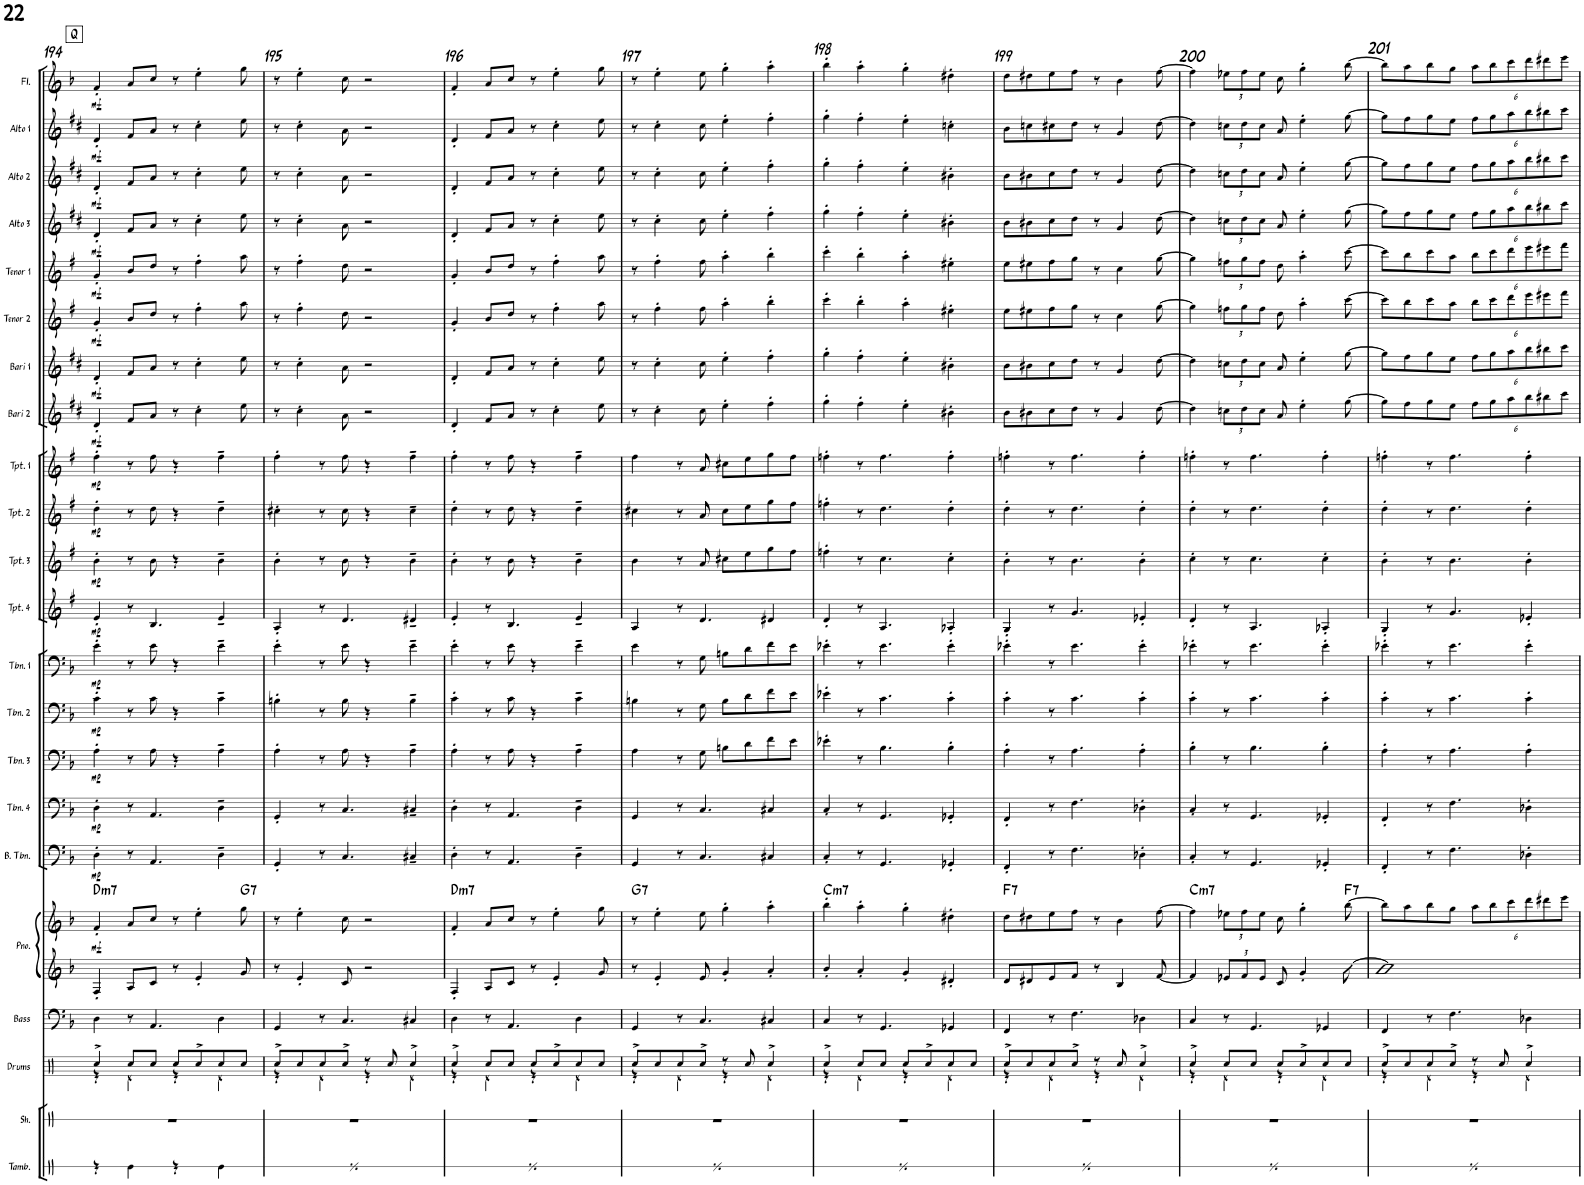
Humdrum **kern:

**kern	**kern	**kern	**kern	**kern	**kern	**dynam	**harte	**kern	**dynam	**kern	**dynam	**kern	**dynam	**kern	**dynam	**kern	**dynam	**kern	**dynam	**kern	**dynam	**kern	**dynam	**kern	**dynam	**kern	**dynam	**kern	**dynam	**kern	**dynam	**kern	**dynam	**kern	**dynam	**kern	**dynam	**kern	**dynam	**kern	**dynam
*part22	*part21	*part20	*part19	*part18	*part18	*part18	*part18	*part17	*part17	*part16	*part16	*part15	*part15	*part14	*part14	*part13	*part13	*part12	*part12	*part11	*part11	*part10	*part10	*part9	*part9	*part8	*part8	*part7	*part7	*part6	*part6	*part5	*part5	*part4	*part4	*part3	*part3	*part2	*part2	*part1	*part1
*staff23	*staff22	*staff21	*staff20	*staff19	*staff18	*staff18/19	*	*staff17	*staff17	*staff16	*staff16	*staff15	*staff15	*staff14	*staff14	*staff13	*staff13	*staff12	*staff12	*staff11	*staff11	*staff10	*staff10	*staff9	*staff9	*staff8	*staff8	*staff7	*staff7	*staff6	*staff6	*staff5	*staff5	*staff4	*staff4	*staff3	*staff3	*staff2	*staff2	*staff1	*staff1
*I"Tambourine	*I"Shaker	*I"Drums	*I"Bass	*I"Piano	*	*	*	*I"Bass Trombone	*	*I"Trombone 4	*	*I"Trombone 3	*	*I"Trombone 2	*	*I"Trombone 1	*	*I"Trumpet 4	*	*I"Trumpet 3	*	*I"Trumpet 2	*	*I"Trumpet 1	*	*I"Bari Sax 2	*	*I"Bari Sax 1	*	*I"Tenor Sax 2	*	*I"Tenor Sax 1	*	*I"Alto Sax 3	*	*I"Alto Sax 2	*	*I"Alto Sax 1	*	*I"Flute	*
*I'Tamb.	*I'Sh.	*I'Drums	*I'Bass	*I'Pno.	*	*	*	*I'B. Tbn.	*	*I'Tbn. 4	*	*I'Tbn. 3	*	*I'Tbn. 2	*	*I'Tbn. 1	*	*I'Tpt. 4	*	*I'Tpt. 3	*	*I'Tpt. 2	*	*I'Tpt. 1	*	*I'Bari 2	*	*I'Bari 1	*	*I'Tenor 2	*	*I'Tenor 1	*	*I'Alto 3	*	*I'Alto 2	*	*I'Alto 1	*	*I'Fl.	*
!!LO:PB:g=z
*clefX	*clefX	*clefX	*clefF4	*clefG2	*clefG2	*	*	*clefF4	*	*clefF4	*	*clefF4	*	*clefF4	*	*clefF4	*	*clefG2	*	*clefG2	*	*clefG2	*	*clefG2	*	*clefG2	*	*clefG2	*	*clefG2	*	*clefG2	*	*clefG2	*	*clefG2	*	*clefG2	*	*clefG2	*
*	*	*	*Trd7c12	*	*	*	*	*	*	*	*	*	*	*	*	*	*	*Trd1c2	*	*Trd1c2	*	*Trd1c2	*	*Trd1c2	*	*Trd12c21	*	*Trd12c21	*	*Trd8c14	*	*Trd8c14	*	*Trd5c9	*	*Trd5c9	*	*Trd5c9	*	*	*
*k[]	*k[]	*k[]	*k[b-]	*k[b-]	*k[b-]	*	*	*k[b-]	*	*k[b-]	*	*k[b-]	*	*k[b-]	*	*k[b-]	*	*k[f#]	*	*k[f#]	*	*k[f#]	*	*k[f#]	*	*k[f#c#]	*	*k[f#c#]	*	*k[f#]	*	*k[f#]	*	*k[f#c#]	*	*k[f#c#]	*	*k[f#c#]	*	*k[b-]	*
*M4/4	*M4/4	*M4/4	*M4/4	*M4/4	*M4/4	*	*	*M4/4	*	*M4/4	*	*M4/4	*	*M4/4	*	*M4/4	*	*M4/4	*	*M4/4	*	*M4/4	*	*M4/4	*	*M4/4	*	*M4/4	*	*M4/4	*	*M4/4	*	*M4/4	*	*M4/4	*	*M4/4	*	*M4/4	*
!!LO:REH:place=s1:a:B:rj:fs=14:t=Q
=194	=194	=194	=194	=194	=194	=194	=194	=194	=194	=194	=194	=194	=194	=194	=194	=194	=194	=194	=194	=194	=194	=194	=194	=194	=194	=194	=194	=194	=194	=194	=194	=194	=194	=194	=194	=194	=194	=194	=194	=194	=194
*	*	*^	*	*	*	*	*	*	*	*	*	*	*	*	*	*	*	*	*	*	*	*	*	*	*	*	*	*	*	*	*	*	*	*	*	*	*	*	*	*	*
!	!	!	!	!	!	!	!LO:DY:b	!LO:H:kt=m7	!	!LO:DY:b	!	!LO:DY:b	!	!LO:DY:b	!	!LO:DY:b	!	!LO:DY:b	!	!LO:DY:b	!	!LO:DY:b	!	!LO:DY:b	!	!LO:DY:b	!	!LO:DY:b	!	!LO:DY:b	!	!LO:DY:b	!	!LO:DY:b	!	!LO:DY:b	!	!LO:DY:b	!	!LO:DY:b	!	!LO:DY:b
4r	1r	4Rcc^/	4r	4D\	4F'/	4f'/	mf	D:min7	4D'\	mp	4D'\	mp	4A'\	mp	4c'\	mp	4e'\	mp	4e'/	mp	4b'\	mp	4dd'\	mp	4ff#'\	mp	4d'/	mf	4d'/	mf	4g'/	mf	4g'/	mf	4d'/	mf	4d'/	mf	4d'/	mf	4f'/	mf
4Re\	.	8Rcc/L	4Rd\	8r	8A/L	8a/L	.	.	8r	.	8r	.	8r	.	8r	.	8r	.	8r	.	8r	.	8r	.	8r	.	8f#/L	.	8f#/L	.	8b/L	.	8b/L	.	8f#/L	.	8f#/L	.	8f#/L	.	8a/L	.
.	.	8Rcc/J	.	4.AA/	8c/J	8cc/J	.	.	4.AA/	.	4.AA/	.	8A\	.	8c\	.	8e\	.	4.B/	.	8b\	.	8dd\	.	8ff#\	.	8a/J	.	8a/J	.	8dd/J	.	8dd/J	.	8a/J	.	8a/J	.	8a/J	.	8cc/J	.
4r	.	8Rcc/L	4r	.	8r	8r	.	.	.	.	.	.	4r	.	4r	.	4r	.	.	.	4r	.	4r	.	4r	.	8r	.	8r	.	8r	.	8r	.	8r	.	8r	.	8r	.	8r	.
.	.	8Rcc^/	.	.	4e'/	4ee'\	.	.	.	.	.	.	.	.	.	.	.	.	.	.	.	.	.	.	.	.	4cc#'\	.	4cc#'\	.	4ff#'\	.	4ff#'\	.	4cc#'\	.	4cc#'\	.	4cc#'\	.	4ee'\	.
4Re\	.	8Rcc/	4Rd\	4D\	.	.	.	.	4D~\	.	4D~\	.	4A~\	.	4c~\	.	4e~\	.	4e~/	.	4b~\	.	4dd~\	.	4ff#~\	.	.	.	.	.	.	.	.	.	.	.	.	.	.	.	.	.
!	!	!	!	!	!	!	!	!LO:H:kt=7	!	!	!	!	!	!	!	!	!	!	!	!	!	!	!	!	!	!	!	!	!	!	!	!	!	!	!	!	!	!	!	!	!	!
.	.	8Rcc/J	.	.	8g/	8gg\	.	G:7	.	.	.	.	.	.	.	.	.	.	.	.	.	.	.	.	.	.	8ee\	.	8ee\	.	8aa\	.	8aa\	.	8ee\	.	8ee\	.	8ee\	.	8gg\	.
=195	=195	=195	=195	=195	=195	=195	=195	=195	=195	=195	=195	=195	=195	=195	=195	=195	=195	=195	=195	=195	=195	=195	=195	=195	=195	=195	=195	=195	=195	=195	=195	=195	=195	=195	=195	=195	=195	=195	=195	=195	=195	=195
4r	1r	8Rcc^/L	4r	4GG/	8r	8r	.	.	4GG'/	.	4GG'/	.	4A'\	.	4Bn'\	.	4e'\	.	4A'/	.	4b'\	.	4cc#X'\	.	4ff#'\	.	8r	.	8r	.	8r	.	8r	.	8r	.	8r	.	8r	.	8r	.
.	.	8Rcc/	.	.	4e'/	4ee'\	.	.	.	.	.	.	.	.	.	.	.	.	.	.	.	.	.	.	.	.	4cc#'\	.	4cc#'\	.	4ff#'\	.	4ff#'\	.	4cc#'\	.	4cc#'\	.	4cc#'\	.	4ee'\	.
4Re\	.	8Rcc/	4Rd\	8r	.	.	.	.	8r	.	8r	.	8r	.	8r	.	8r	.	8r	.	8r	.	8r	.	8r	.	.	.	.	.	.	.	.	.	.	.	.	.	.	.	.	.
.	.	8Rcc^/J	.	4.C/	8c/	8cc\	.	.	4.C/	.	4.C/	.	8A\	.	8B\	.	8e\	.	4.d/	.	8b\	.	8cc#\	.	8ff#\	.	8a\	.	8a\	.	8dd\	.	8dd\	.	8a\	.	8a\	.	8a\	.	8cc\	.
4r	.	8r	4r	.	2r	2r	.	.	.	.	.	.	4r	.	4r	.	4r	.	.	.	4r	.	4r	.	4r	.	2r	.	2r	.	2r	.	2r	.	2r	.	2r	.	2r	.	2r	.
.	.	8Rcc/	.	.	.	.	.	.	.	.	.	.	.	.	.	.	.	.	.	.	.	.	.	.	.	.	.	.	.	.	.	.	.	.	.	.	.	.	.	.	.	.
4Re\	.	4Rcc^/	4Rd\	4C#X/	.	.	.	.	4C#X~/	.	4C#X~/	.	4A~\	.	4B~\	.	4e~\	.	4d#X~/	.	4b~\	.	4cc#~\	.	4ff#~\	.	.	.	.	.	.	.	.	.	.	.	.	.	.	.	.	.
=196	=196	=196	=196	=196	=196	=196	=196	=196	=196	=196	=196	=196	=196	=196	=196	=196	=196	=196	=196	=196	=196	=196	=196	=196	=196	=196	=196	=196	=196	=196	=196	=196	=196	=196	=196	=196	=196	=196	=196	=196	=196	=196
!	!	!	!	!	!	!	!	!LO:H:kt=m7	!	!	!	!	!	!	!	!	!	!	!	!	!	!	!	!	!	!	!	!	!	!	!	!	!	!	!	!	!	!	!	!	!	!
4r	1r	4Rcc^/	4r	4D\	4F'/	4f'/	.	D:min7	4D'\	.	4D'\	.	4A'\	.	4c'\	.	4e'\	.	4e'/	.	4b'\	.	4dd'\	.	4ff#'\	.	4d'/	.	4d'/	.	4g'/	.	4g'/	.	4d'/	.	4d'/	.	4d'/	.	4f'/	.
4Re\	.	8Rcc/L	4Rd\	8r	8A/L	8a/L	.	.	8r	.	8r	.	8r	.	8r	.	8r	.	8r	.	8r	.	8r	.	8r	.	8f#/L	.	8f#/L	.	8b/L	.	8b/L	.	8f#/L	.	8f#/L	.	8f#/L	.	8a/L	.
.	.	8Rcc/J	.	4.AA/	8c/J	8cc/J	.	.	4.AA/	.	4.AA/	.	8A\	.	8c\	.	8e\	.	4.B/	.	8b\	.	8dd\	.	8ff#\	.	8a/J	.	8a/J	.	8dd/J	.	8dd/J	.	8a/J	.	8a/J	.	8a/J	.	8cc/J	.
4r	.	8Rcc/L	4r	.	8r	8r	.	.	.	.	.	.	4r	.	4r	.	4r	.	.	.	4r	.	4r	.	4r	.	8r	.	8r	.	8r	.	8r	.	8r	.	8r	.	8r	.	8r	.
.	.	8Rcc^/	.	.	4e'/	4ee'\	.	.	.	.	.	.	.	.	.	.	.	.	.	.	.	.	.	.	.	.	4cc#'\	.	4cc#'\	.	4ff#'\	.	4ff#'\	.	4cc#'\	.	4cc#'\	.	4cc#'\	.	4ee'\	.
4Re\	.	8Rcc/	4Rd\	4D\	.	.	.	.	4D~\	.	4D~\	.	4A~\	.	4c~\	.	4e~\	.	4e~/	.	4b~\	.	4dd~\	.	4ff#~\	.	.	.	.	.	.	.	.	.	.	.	.	.	.	.	.	.
.	.	8Rcc/J	.	.	8g/	8gg\	.	.	.	.	.	.	.	.	.	.	.	.	.	.	.	.	.	.	.	.	8ee\	.	8ee\	.	8aa\	.	8aa\	.	8ee\	.	8ee\	.	8ee\	.	8gg\	.
=197	=197	=197	=197	=197	=197	=197	=197	=197	=197	=197	=197	=197	=197	=197	=197	=197	=197	=197	=197	=197	=197	=197	=197	=197	=197	=197	=197	=197	=197	=197	=197	=197	=197	=197	=197	=197	=197	=197	=197	=197	=197	=197
!	!	!	!	!	!	!	!	!LO:H:kt=7	!	!	!	!	!	!	!	!	!	!	!	!	!	!	!	!	!	!	!	!	!	!	!	!	!	!	!	!	!	!	!	!	!	!
4r	1r	8Rcc^/L	4r	4GG/	8r	8r	.	G:7	4GG/	.	4GG/	.	4A\	.	4Bn\	.	4e\	.	4A/	.	4b\	.	4cc#X\	.	4ff#\	.	8r	.	8r	.	8r	.	8r	.	8r	.	8r	.	8r	.	8r	.
.	.	8Rcc/	.	.	4e'/	4ee'\	.	.	.	.	.	.	.	.	.	.	.	.	.	.	.	.	.	.	.	.	4cc#'\	.	4cc#'\	.	4ff#'\	.	4ff#'\	.	4cc#'\	.	4cc#'\	.	4cc#'\	.	4ee'\	.
4Re\	.	8Rcc/	4Rd\	8r	.	.	.	.	8r	.	8r	.	8r	.	8r	.	8r	.	8r	.	8r	.	8r	.	8r	.	.	.	.	.	.	.	.	.	.	.	.	.	.	.	.	.
.	.	8Rcc^/J	.	4.C/	8e/	8ee\	.	.	4.C/	.	4.C/	.	8G\	.	8G\	.	8G\	.	4.d/	.	8a/	.	8a/	.	8a/	.	8cc#\	.	8cc#\	.	8ff#\	.	8ff#\	.	8cc#\	.	8cc#\	.	8cc#\	.	8ee\	.
4r	.	8r	4r	.	4g'/	4gg'\	.	.	.	.	.	.	8Bn\L	.	8B\L	.	8Bn\L	.	.	.	8cc#X\L	.	8cc#\L	.	8cc#X\L	.	4ee'\	.	4ee'\	.	4aa'\	.	4aa'\	.	4ee'\	.	4ee'\	.	4ee'\	.	4gg'\	.
.	.	8Rcc/	.	.	.	.	.	.	.	.	.	.	8d\	.	8d\	.	8d\	.	.	.	8ee\	.	8ee\	.	8ee\	.	.	.	.	.	.	.	.	.	.	.	.	.	.	.	.	.
4Re\	.	4Rcc^/	4Rd\	4C#X/	4a'/	4aa'\	.	.	4C#X/	.	4C#X/	.	8f\	.	8f\	.	8f\	.	4d#X/	.	8gg\	.	8gg\	.	8gg\	.	4ff#'\	.	4ff#'\	.	4bb'\	.	4bb'\	.	4ff#'\	.	4ff#'\	.	4ff#'\	.	4aa'\	.
.	.	.	.	.	.	.	.	.	.	.	.	.	8e\J	.	8e\J	.	8e\J	.	.	.	8ff#\J	.	8ff#\J	.	8ff#\J	.	.	.	.	.	.	.	.	.	.	.	.	.	.	.	.	.
=198	=198	=198	=198	=198	=198	=198	=198	=198	=198	=198	=198	=198	=198	=198	=198	=198	=198	=198	=198	=198	=198	=198	=198	=198	=198	=198	=198	=198	=198	=198	=198	=198	=198	=198	=198	=198	=198	=198	=198	=198	=198	=198
!	!	!	!	!	!	!	!	!LO:H:kt=m7	!	!	!	!	!	!	!	!	!	!	!	!	!	!	!	!	!	!	!	!	!	!	!	!	!	!	!	!	!	!	!	!	!	!
4r	1r	4Rcc^/	4r	4C/	4b-'/	4bb-'\	.	C:min7	4C'/	.	4C'/	.	4e-X'\	.	4e-X'\	.	4e-X'\	.	4d'/	.	4ffn'\	.	4ffn'\	.	4ffn'\	.	4gg'\	.	4gg'\	.	4ccc'\	.	4ccc'\	.	4gg'\	.	4gg'\	.	4gg'\	.	4bb-'\	.
4Re\	.	8Rcc/L	4Rd\	8r	4a'/	4aa'\	.	.	8r	.	8r	.	8r	.	8r	.	8r	.	8r	.	8r	.	8r	.	8r	.	4ff#'\	.	4ff#'\	.	4bb'\	.	4bb'\	.	4ff#'\	.	4ff#'\	.	4ff#'\	.	4aa'\	.
.	.	8Rcc/J	.	4.GG/	.	.	.	.	4.GG/	.	4.GG/	.	4.B-\	.	4.c\	.	4.e-\	.	4.A/	.	4.cc\	.	4.dd\	.	4.ff\	.	.	.	.	.	.	.	.	.	.	.	.	.	.	.	.	.
4r	.	8Rcc/L	4r	.	4g'/	4gg'\	.	.	.	.	.	.	.	.	.	.	.	.	.	.	.	.	.	.	.	.	4ee'\	.	4ee'\	.	4aa'\	.	4aa'\	.	4ee'\	.	4ee'\	.	4ee'\	.	4gg'\	.
.	.	8Rcc^/	.	.	.	.	.	.	.	.	.	.	.	.	.	.	.	.	.	.	.	.	.	.	.	.	.	.	.	.	.	.	.	.	.	.	.	.	.	.	.	.
4Re\	.	8Rcc/	4Rd\	4GG-X/	4d#X'/	4dd#X'\	.	.	4GG-X'/	.	4GG-X'/	.	4B-'\	.	4c'\	.	4e-'\	.	4A-X'/	.	4cc'\	.	4dd'\	.	4ff'\	.	4b#X'\	.	4b#X'\	.	4ee#X'\	.	4ee#X'\	.	4b#X'\	.	4b#X'\	.	4ccn'\	.	4dd#X'\	.
.	.	8Rcc/J	.	.	.	.	.	.	.	.	.	.	.	.	.	.	.	.	.	.	.	.	.	.	.	.	.	.	.	.	.	.	.	.	.	.	.	.	.	.	.	.
=199	=199	=199	=199	=199	=199	=199	=199	=199	=199	=199	=199	=199	=199	=199	=199	=199	=199	=199	=199	=199	=199	=199	=199	=199	=199	=199	=199	=199	=199	=199	=199	=199	=199	=199	=199	=199	=199	=199	=199	=199	=199	=199
!	!	!	!	!	!	!	!	!LO:H:kt=7	!	!	!	!	!	!	!	!	!	!	!	!	!	!	!	!	!	!	!	!	!	!	!	!	!	!	!	!	!	!	!	!	!	!
4r	1r	8Rcc^/L	4r	4FF/	8d/L	8dd\L	.	F:7	4FF'/	.	4FF'/	.	4A'\	.	4c'\	.	4e-X'\	.	4G'/	.	4b'\	.	4dd'\	.	4ffn'\	.	8b\L	.	8b\L	.	8ee\L	.	8ee\L	.	8b\L	.	8b\L	.	8b\L	.	8dd\L	.
.	.	8Rcc/	.	.	8d#X/	8dd#X\	.	.	.	.	.	.	.	.	.	.	.	.	.	.	.	.	.	.	.	.	8b#X\	.	8b#X\	.	8ee#X\	.	8ee#X\	.	8b#X\	.	8b#X\	.	8ccn\	.	8dd#X\	.
4Re\	.	8Rcc/	4Rd\	8r	8e/	8ee\	.	.	8r	.	8r	.	8r	.	8r	.	8r	.	8r	.	8r	.	8r	.	8r	.	8cc#\	.	8cc#\	.	8ff#\	.	8ff#\	.	8cc#\	.	8cc#\	.	8cc#X\	.	8ee\	.
.	.	8Rcc^/J	.	4.F\	8f/J	8ff\J	.	.	4.F\	.	4.F\	.	4.A\	.	4.c\	.	4.e-\	.	4.g/	.	4.b\	.	4.dd\	.	4.ff\	.	8dd\J	.	8dd\J	.	8gg\J	.	8gg\J	.	8dd\J	.	8dd\J	.	8dd\J	.	8ff\J	.
4r	.	8r	4r	.	8r	8r	.	.	.	.	.	.	.	.	.	.	.	.	.	.	.	.	.	.	.	.	8r	.	8r	.	8r	.	8r	.	8r	.	8r	.	8r	.	8r	.
.	.	8Rcc/	.	.	4B-/	4b-\	.	.	.	.	.	.	.	.	.	.	.	.	.	.	.	.	.	.	.	.	4g/	.	4g/	.	4cc\	.	4cc\	.	4g/	.	4g/	.	4g/	.	4b-\	.
4Re\	.	4Rcc^/	4Rd\	4D-X\	.	.	.	.	4D-X'\	.	4D-X'\	.	4A'\	.	4c'\	.	4e-'\	.	4e-X'/	.	4b'\	.	4dd'\	.	4ff'\	.	.	.	.	.	.	.	.	.	.	.	.	.	.	.	.	.
.	.	.	.	.	[8f/	[8ff\	.	.	.	.	.	.	.	.	.	.	.	.	.	.	.	.	.	.	.	.	[8dd\	.	[8dd\	.	[8gg\	.	[8gg\	.	[8dd\	.	[8dd\	.	[8dd\	.	[8ff\	.
=200	=200	=200	=200	=200	=200	=200	=200	=200	=200	=200	=200	=200	=200	=200	=200	=200	=200	=200	=200	=200	=200	=200	=200	=200	=200	=200	=200	=200	=200	=200	=200	=200	=200	=200	=200	=200	=200	=200	=200	=200	=200	=200
!	!	!	!	!	!	!	!	!LO:H:kt=m7	!	!	!	!	!	!	!	!	!	!	!	!	!	!	!	!	!	!	!	!	!	!	!	!	!	!	!	!	!	!	!	!	!	!
4r	1r	4Rcc^/	4r	4C/	4f/]	4ff\]	.	C:min7	4C'/	.	4C'/	.	4B-'\	.	4c'\	.	4e-X'\	.	4d'/	.	4cc'\	.	4dd'\	.	4ffn'\	.	4dd\]	.	4dd\]	.	4gg\]	.	4gg\]	.	4dd\]	.	4dd\]	.	4dd\]	.	4ff\]	.
*	*	*	*	*	*Xbrackettup	*Xbrackettup	*	*	*	*	*	*	*	*	*	*	*	*	*	*	*	*	*	*	*	*	*Xbrackettup	*	*Xbrackettup	*	*Xbrackettup	*	*Xbrackettup	*	*Xbrackettup	*	*Xbrackettup	*	*Xbrackettup	*	*Xbrackettup	*
4Re\	.	8Rcc/L	4Rd\	8r	12e-X/L	12ee-X\L	.	.	8r	.	8r	.	8r	.	8r	.	8r	.	8r	.	8r	.	8r	.	8r	.	12ccn\L	.	12ccn\L	.	12ffn\L	.	12ffn\L	.	12ccn\L	.	12ccn\L	.	12ccn\L	.	12ee-X\L	.
.	.	.	.	.	12f/	12ff\	.	.	.	.	.	.	.	.	.	.	.	.	.	.	.	.	.	.	.	.	12dd\	.	12dd\	.	12gg\	.	12gg\	.	12dd\	.	12dd\	.	12dd\	.	12ff\	.
.	.	8Rcc/J	.	4.GG/	.	.	.	.	4.GG/	.	4.GG/	.	4.B-\	.	4.c\	.	4.e-\	.	4.A/	.	4.cc\	.	4.dd\	.	4.ff\	.	.	.	.	.	.	.	.	.	.	.	.	.	.	.	.	.
.	.	.	.	.	12e-/J	12ee-\J	.	.	.	.	.	.	.	.	.	.	.	.	.	.	.	.	.	.	.	.	12cc\J	.	12cc\J	.	12ff\J	.	12ff\J	.	12cc\J	.	12cc\J	.	12cc\J	.	12ee-\J	.
4r	.	8Rcc/L	4r	.	8c/	8cc\	.	.	.	.	.	.	.	.	.	.	.	.	.	.	.	.	.	.	.	.	8a/	.	8a/	.	8dd\	.	8dd\	.	8a/	.	8a/	.	8a/	.	8cc\	.
.	.	8Rcc^/	.	.	4g'/	4gg'\	.	.	.	.	.	.	.	.	.	.	.	.	.	.	.	.	.	.	.	.	4ee'\	.	4ee'\	.	4aa'\	.	4aa'\	.	4ee'\	.	4ee'\	.	4ee'\	.	4gg'\	.
4Re\	.	8Rcc/	4Rd\	4GG-X/	.	.	.	.	4GG-X'/	.	4GG-X'/	.	4B-'\	.	4c'\	.	4e-'\	.	4A-X'/	.	4cc'\	.	4dd'\	.	4ff'\	.	.	.	.	.	.	.	.	.	.	.	.	.	.	.	.	.
!	!	!	!	!	!	!	!	!LO:H:kt=7	!	!	!	!	!	!	!	!	!	!	!	!	!	!	!	!	!	!	!	!	!	!	!	!	!	!	!	!	!	!	!	!	!	!
.	.	8Rcc/J	.	.	[8b-\	[8bb-\	.	F:7	.	.	.	.	.	.	.	.	.	.	.	.	.	.	.	.	.	.	[8gg\	.	[8gg\	.	[8ccc\	.	[8ccc\	.	[8gg\	.	[8gg\	.	[8gg\	.	[8bb-\	.
=201	=201	=201	=201	=201	=201	=201	=201	=201	=201	=201	=201	=201	=201	=201	=201	=201	=201	=201	=201	=201	=201	=201	=201	=201	=201	=201	=201	=201	=201	=201	=201	=201	=201	=201	=201	=201	=201	=201	=201	=201	=201	=201
4r	1r	8Rcc^/L	4r	4FF/	1b-]	8bb-\L]	.	.	4FF'/	.	4FF'/	.	4A'\	.	4c'\	.	4e-X'\	.	4G'/	.	4b'\	.	4dd'\	.	4ffn'\	.	8gg\L]	.	8gg\L]	.	8ccc\L]	.	8ccc\L]	.	8gg\L]	.	8gg\L]	.	8gg\L]	.	8bb-\L]	.
.	.	8Rcc/	.	.	.	8aa\	.	.	.	.	.	.	.	.	.	.	.	.	.	.	.	.	.	.	.	.	8ff#\	.	8ff#\	.	8bb\	.	8bb\	.	8ff#\	.	8ff#\	.	8ff#\	.	8aa\	.
4Re\	.	8Rcc/	4Rd\	8r	.	8bb-\	.	.	8r	.	8r	.	8r	.	8r	.	8r	.	8r	.	8r	.	8r	.	8r	.	8gg\	.	8gg\	.	8ccc\	.	8ccc\	.	8gg\	.	8gg\	.	8gg\	.	8bb-\	.
.	.	8Rcc^/J	.	4.F\	.	8gg\J	.	.	4.F\	.	4.F\	.	4.A\	.	4.c\	.	4.e-\	.	4.g/	.	4.b\	.	4.dd\	.	4.ff\	.	8ee\J	.	8ee\J	.	8aa\J	.	8aa\J	.	8ee\J	.	8ee\J	.	8ee\J	.	8gg\J	.
4r	.	8r	4r	.	.	12aa\L	.	.	.	.	.	.	.	.	.	.	.	.	.	.	.	.	.	.	.	.	12ff#\L	.	12ff#\L	.	12bb\L	.	12bb\L	.	12ff#\L	.	12ff#\L	.	12ff#\L	.	12aa\L	.
.	.	.	.	.	.	12bb-\	.	.	.	.	.	.	.	.	.	.	.	.	.	.	.	.	.	.	.	.	12gg\	.	12gg\	.	12ccc\	.	12ccc\	.	12gg\	.	12gg\	.	12gg\	.	12bb-\	.
.	.	8Rcc/	.	.	.	.	.	.	.	.	.	.	.	.	.	.	.	.	.	.	.	.	.	.	.	.	.	.	.	.	.	.	.	.	.	.	.	.	.	.	.	.
.	.	.	.	.	.	12ccc\	.	.	.	.	.	.	.	.	.	.	.	.	.	.	.	.	.	.	.	.	12aa\	.	12aa\	.	12ddd\	.	12ddd\	.	12aa\	.	12aa\	.	12aa\	.	12ccc\	.
4Re\	.	4Rcc^/	4Rd\	4D-X\	.	12ddd\	.	.	4D-X'\	.	4D-X'\	.	4A'\	.	4c'\	.	4e-'\	.	4e-X'/	.	4b'\	.	4dd'\	.	4ff'\	.	12bb\	.	12bb\	.	12eee\	.	12eee\	.	12bb\	.	12bb\	.	12bb\	.	12ddd\	.
.	.	.	.	.	.	12ddd#X\	.	.	.	.	.	.	.	.	.	.	.	.	.	.	.	.	.	.	.	.	12bb#X\	.	12bb#X\	.	12eee#X\	.	12eee#X\	.	12bb#X\	.	12bb#X\	.	12bb#X\	.	12ddd#X\	.
.	.	.	.	.	.	12eee\J	.	.	.	.	.	.	.	.	.	.	.	.	.	.	.	.	.	.	.	.	12ccc#\J	.	12ccc#\J	.	12fff#\J	.	12fff#\J	.	12ccc#\J	.	12ccc#\J	.	12ccc#\J	.	12eee\J	.
*	*	*v	*v	*	*	*	*	*	*	*	*	*	*	*	*	*	*	*	*	*	*	*	*	*	*	*	*	*	*	*	*	*	*	*	*	*	*	*	*	*	*	*
=	=	=	=	=	=	=	=	=	=	=	=	=	=	=	=	=	=	=	=	=	=	=	=	=	=	=	=	=	=	=	=	=	=	=	=	=	=	=	=	=	=
*-	*-	*-	*-	*-	*-	*-	*-	*-	*-	*-	*-	*-	*-	*-	*-	*-	*-	*-	*-	*-	*-	*-	*-	*-	*-	*-	*-	*-	*-	*-	*-	*-	*-	*-	*-	*-	*-	*-	*-	*-	*-
